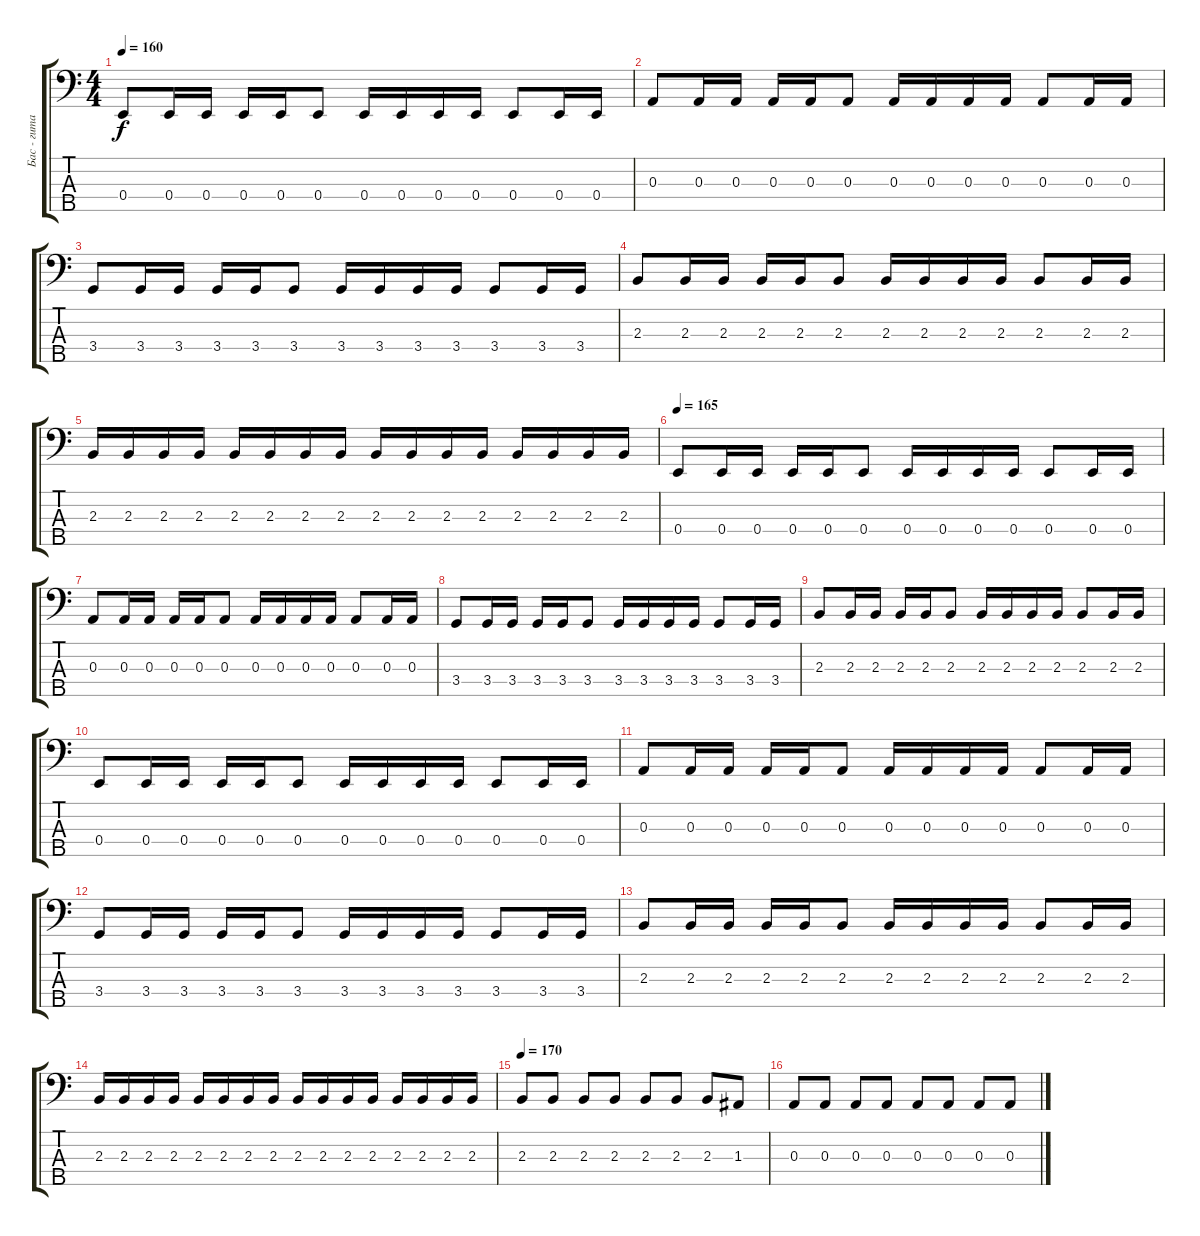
\track ("Бас - гитара" "Бас - гита") {instrument electricbassfinger}
\staff {score tabs}
\tuning (G2 D2 A1 E1 B0) {hide}
\ts (4 4)
\tempo 160
\clef f4
\ks c
0.4.8{dy f} 0.4.16 0.4.16 0.4.16 0.4.16 0.4.8 0.4.16 0.4.16 0.4.16 0.4.16 0.4.8 0.4.16 0.4.16 |
0.3.8 0.3.16 0.3.16 0.3.16 0.3.16 0.3.8 0.3.16 0.3.16 0.3.16 0.3.16 0.3.8 0.3.16 0.3.16 |
3.4.8 3.4.16 3.4.16 3.4.16 3.4.16 3.4.8 3.4.16 3.4.16 3.4.16 3.4.16 3.4.8 3.4.16 3.4.16 |
2.3.8 2.3.16 2.3.16 2.3.16 2.3.16 2.3.8 2.3.16 2.3.16 2.3.16 2.3.16 2.3.8 2.3.16 2.3.16 |
2.3.16 2.3.16 2.3.16 2.3.16 2.3.16 2.3.16 2.3.16 2.3.16 2.3.16 2.3.16 2.3.16 2.3.16 2.3.16 2.3.16 2.3.16 2.3.16 |
\tempo 165
0.4.8 0.4.16 0.4.16 0.4.16 0.4.16 0.4.8 0.4.16 0.4.16 0.4.16 0.4.16 0.4.8 0.4.16 0.4.16 |
0.3.8 0.3.16 0.3.16 0.3.16 0.3.16 0.3.8 0.3.16 0.3.16 0.3.16 0.3.16 0.3.8 0.3.16 0.3.16 |
3.4.8 3.4.16 3.4.16 3.4.16 3.4.16 3.4.8 3.4.16 3.4.16 3.4.16 3.4.16 3.4.8 3.4.16 3.4.16 |
2.3.8 2.3.16 2.3.16 2.3.16 2.3.16 2.3.8 2.3.16 2.3.16 2.3.16 2.3.16 2.3.8 2.3.16 2.3.16 |
0.4.8 0.4.16 0.4.16 0.4.16 0.4.16 0.4.8 0.4.16 0.4.16 0.4.16 0.4.16 0.4.8 0.4.16 0.4.16 |
0.3.8 0.3.16 0.3.16 0.3.16 0.3.16 0.3.8 0.3.16 0.3.16 0.3.16 0.3.16 0.3.8 0.3.16 0.3.16 |
3.4.8 3.4.16 3.4.16 3.4.16 3.4.16 3.4.8 3.4.16 3.4.16 3.4.16 3.4.16 3.4.8 3.4.16 3.4.16 |
2.3.8 2.3.16 2.3.16 2.3.16 2.3.16 2.3.8 2.3.16 2.3.16 2.3.16 2.3.16 2.3.8 2.3.16 2.3.16 |
2.3.16 2.3.16 2.3.16 2.3.16 2.3.16 2.3.16 2.3.16 2.3.16 2.3.16 2.3.16 2.3.16 2.3.16 2.3.16 2.3.16 2.3.16 2.3.16 |
\tempo 170
2.3.8 2.3.8 2.3.8 2.3.8 2.3.8 2.3.8 2.3.8 1.3.8 |
0.3.8 0.3.8 0.3.8 0.3.8 0.3.8 0.3.8 0.3.8 0.3.8
